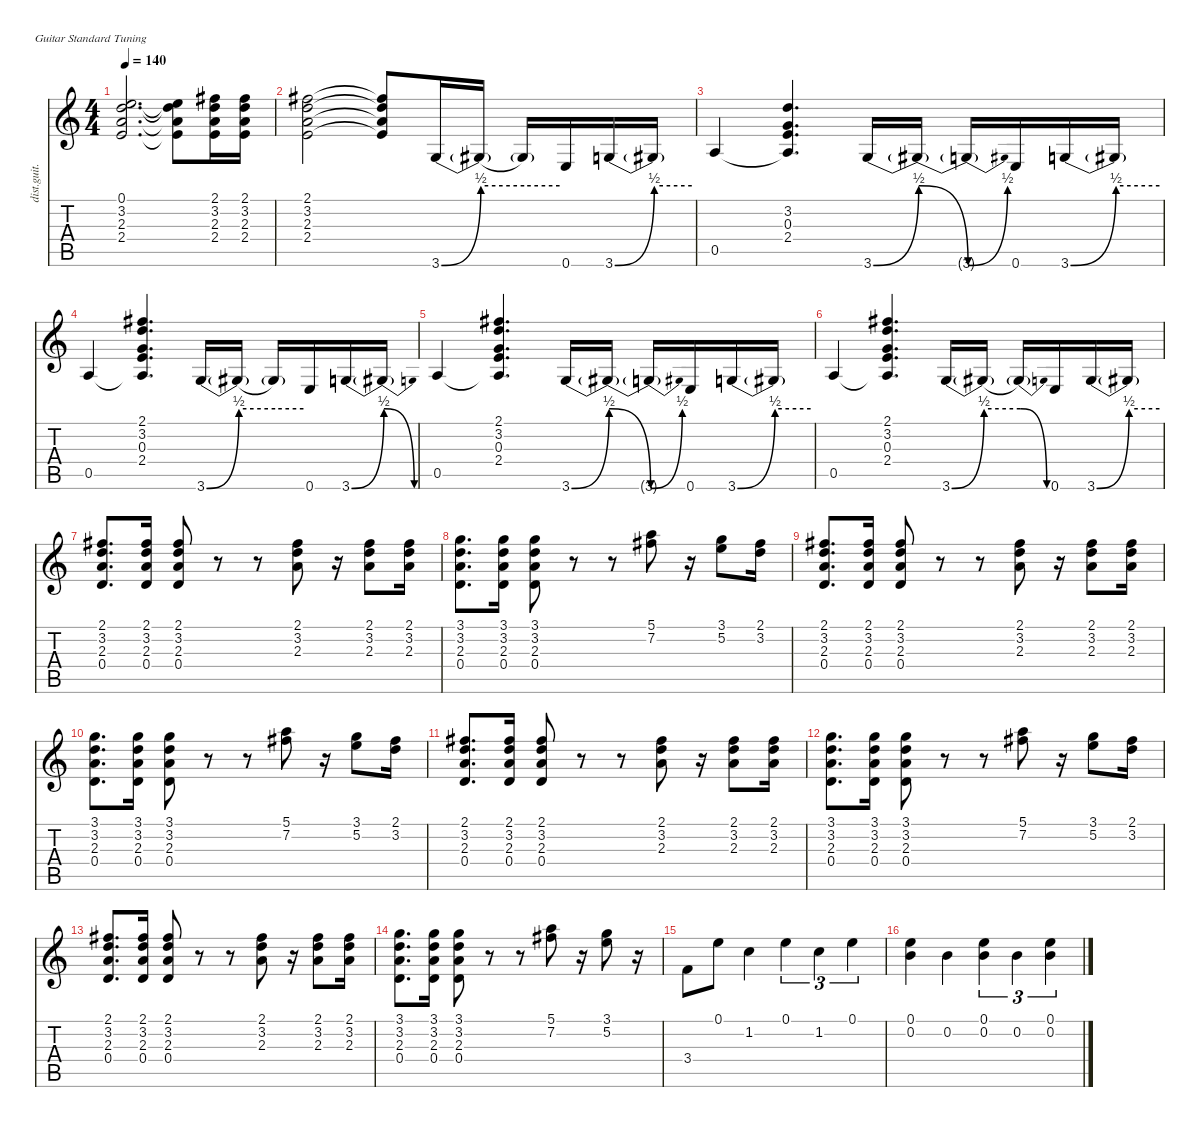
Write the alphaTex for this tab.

\defaultSystemsLayout 4
\hideDynamics
\bracketExtendMode nobrackets
\otherSystemsTrackNameOrientation horizontal
\track ("Guitar III (12-string)" "dist.guit.") {defaultSystemsLayout 4 instrument distortionguitar}
\staff {score tabs}
\tuning (E4 B3 G3 D3 A2 E2)
\ts (4 4)
\tempo 140
\clef g2
\ks c
(0.1 3.2 2.3 2.4).2{d dy f} (0.1{t} 3.2{t} 2.3{t} 2.4{t}).8 (2.1{acc #} 3.2 2.3 2.4).16 (2.1{acc #} 3.2 2.3 2.4).16 |
(2.1{acc #} 3.2 2.3 2.4).2 (2.1{t acc #} 3.2{t} 2.3{t} 2.4{t}).8 3.6{be (bend 0 0 60 2)}.16 3.6{be (hold 0 2 60 2) t}.16 3.6{be (hold 0 2 60 2) t}.16 0.6.16 3.6{be (bend 0 0 60 2)}.16 3.6{be (hold 0 2 60 2) t}.16 |
0.5.4 (3.2 0.3 2.4 0.5{t}).4{d} 3.6{be (bend 0 0 60 2)}.16 3.6{be (release 0 2 60 0) t}.16 3.6{be (bend 0 0 60 2) t}.16 0.6.16 3.6{be (bend 0 0 60 2)}.16 3.6{be (hold 0 2 60 2) t}.16 |
0.5.4 (2.1{acc #} 3.2 0.3 2.4 0.5{t}).4{d} 3.6{be (bend 0 0 60 2)}.16 3.6{be (hold 0 2 60 2) t}.16 3.6{be (hold 0 2 60 2) t}.16 0.6.16 3.6{be (bend 0 0 60 2)}.16 3.6{be (release 0 2 60 0) t}.16 |
0.5.4 (2.1{acc #} 3.2 0.3 2.4 0.5{t}).4{d} 3.6{be (bend 0 0 60 2)}.16 3.6{be (release 0 2 60 0) t}.16 3.6{be (bend 0 0 60 2) t}.16 0.6.16 3.6{be (bend 0 0 60 2)}.16 3.6{be (hold 0 2 60 2) t}.16 |
0.5.4 (2.1{acc #} 3.2 0.3 2.4 0.5{t}).4{d} 3.6{be (bend 0 0 60 2)}.16 3.6{be (hold 0 2 60 2) t}.16 3.6{be (release 0 2 60 0) t}.16 0.6.16 3.6{be (bend 0 0 60 2)}.16 3.6{be (hold 0 2 60 2) t}.16 |
(2.1{acc #} 3.2 2.3 0.4).8{d} (2.1{acc #} 3.2 2.3 0.4).16 (2.1{acc #} 3.2 2.3 0.4).8 r.8 r.8 (2.1{acc #} 3.2 2.3).8 r.16 (2.1{acc #} 3.2 2.3).8 (2.1{acc #} 3.2 2.3).16 |
(3.1 3.2 2.3 0.4).8{d} (3.1 3.2 2.3 0.4).16 (3.1 3.2 2.3 0.4).8 r.8 r.8 (5.1 7.2{acc #}).8 r.16 (3.1 5.2).8 (2.1{acc #} 3.2).16 |
(2.1{acc #} 3.2 2.3 0.4).8{d} (2.1{acc #} 3.2 2.3 0.4).16 (2.1{acc #} 3.2 2.3 0.4).8 r.8 r.8 (2.1{acc #} 3.2 2.3).8 r.16 (2.1{acc #} 3.2 2.3).8 (2.1{acc #} 3.2 2.3).16 |
(3.1 3.2 2.3 0.4).8{d} (3.1 3.2 2.3 0.4).16 (3.1 3.2 2.3 0.4).8 r.8 r.8 (5.1 7.2{acc #}).8 r.16 (3.1 5.2).8 (2.1{acc #} 3.2).16 |
(2.1{acc #} 3.2 2.3 0.4).8{d} (2.1{acc #} 3.2 2.3 0.4).16 (2.1{acc #} 3.2 2.3 0.4).8 r.8 r.8 (2.1{acc #} 3.2 2.3).8 r.16 (2.1{acc #} 3.2 2.3).8 (2.1{acc #} 3.2 2.3).16 |
(3.1 3.2 2.3 0.4).8{d} (3.1 3.2 2.3 0.4).16 (3.1 3.2 2.3 0.4).8 r.8 r.8 (5.1 7.2{acc #}).8 r.16 (3.1 5.2).8 (2.1{acc #} 3.2).16 |
(2.1{acc #} 3.2 2.3 0.4).8{d} (2.1{acc #} 3.2 2.3 0.4).16 (2.1{acc #} 3.2 2.3 0.4).8 r.8 r.8 (2.1{acc #} 3.2 2.3).8 r.16 (2.1{acc #} 3.2 2.3).8 (2.1{acc #} 3.2 2.3).16 |
(3.1 3.2 2.3 0.4).8{d} (3.1 3.2 2.3 0.4).16 (3.1 3.2 2.3 0.4).8 r.8 r.8 (5.1 7.2{acc #}).8 r.16 (3.1 5.2).8 r.16 |
3.4.8 0.1.8 1.2.4 0.1.4{tu (3 2)} 1.2.4{tu (3 2)} 0.1.4{tu (3 2)} |
(0.1 0.2).4 0.2.4 (0.1 0.2).4{tu (3 2)} 0.2.4{tu (3 2)} (0.1 0.2).4{tu (3 2)}
